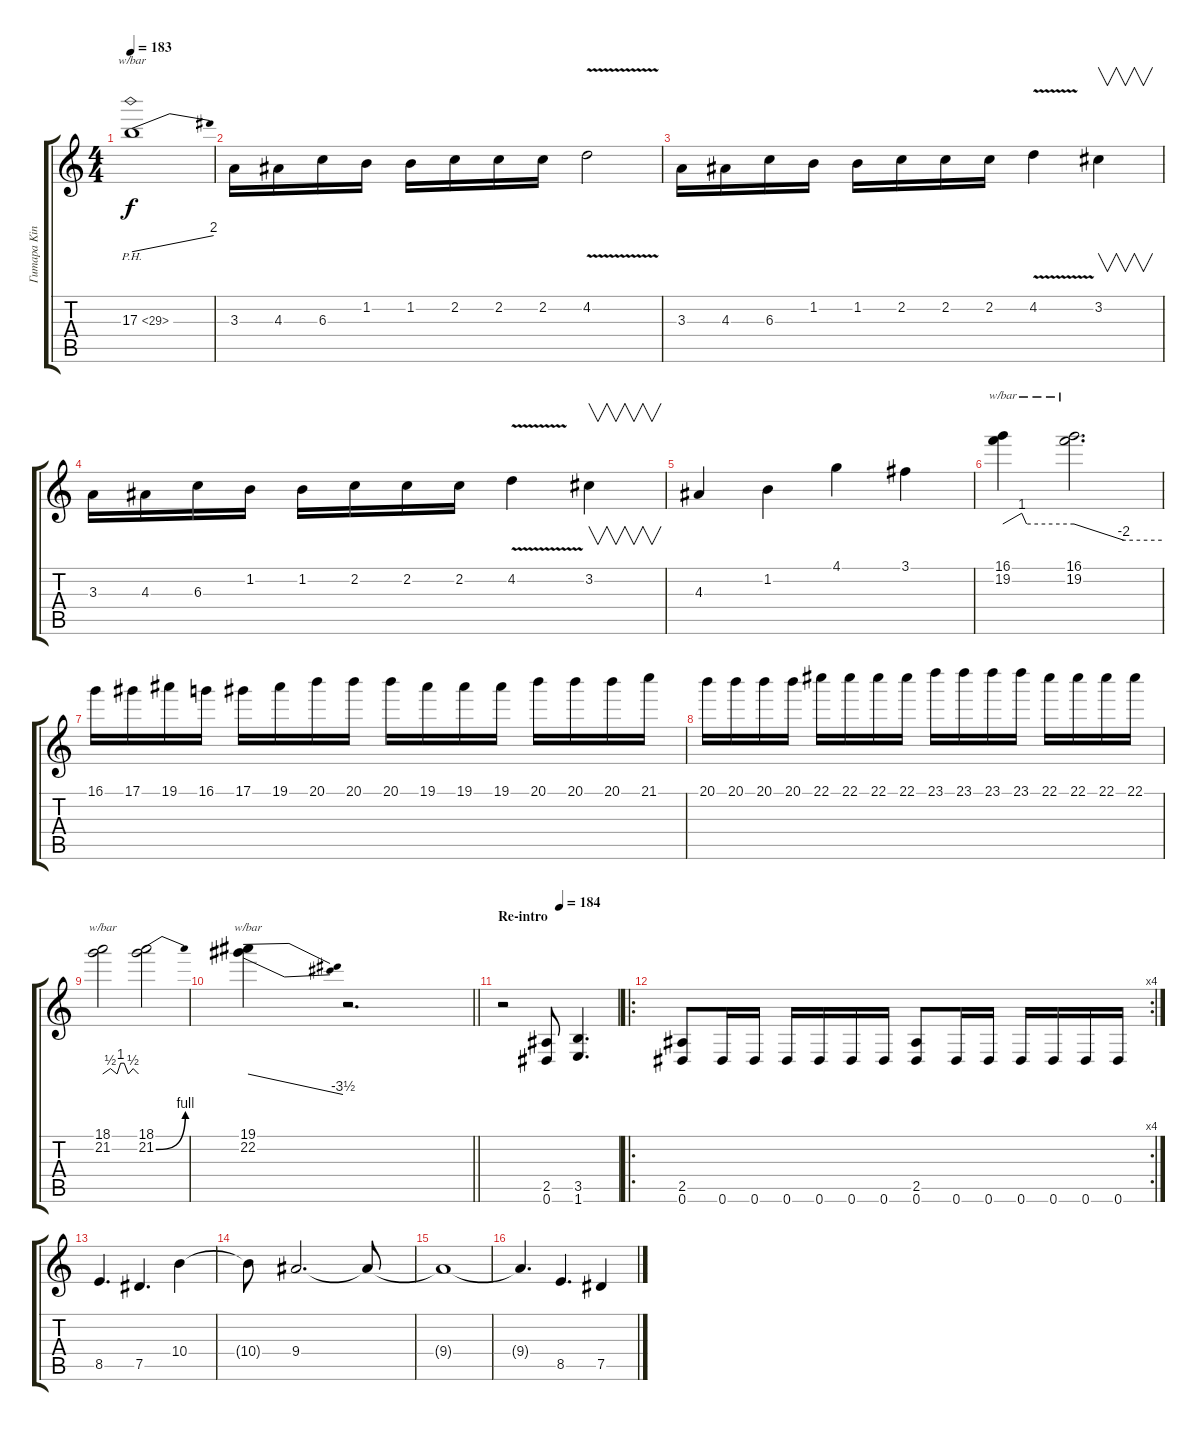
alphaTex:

\track ("Гитара King" "Гитара Kin") {instrument overdrivenguitar}
\staff {score tabs}
\tuning (Eb4 Bb3 Gb3 Db3 Ab2 Eb2) {hide}
\ts (4 4)
\tempo 183
\clef g2
\ks c
17.3{ph 12}.1{tbe (dive default 0 0 60 8) dy f} |
3.3.16 4.3.16 6.3.16 1.2.16 1.2.16 2.2.16 2.2.16 2.2.16 4.2{v}.2 |
3.3.16 4.3.16 6.3.16 1.2.16 1.2.16 2.2.16 2.2.16 2.2.16 4.2{v}.4 3.2.4{v} |
3.3.16 4.3.16 6.3.16 1.2.16 1.2.16 2.2.16 2.2.16 2.2.16 4.2{v}.4 3.2.4{v} |
4.3.4 1.2.4 4.1.4 3.1.4 |
(16.1 19.2).4{tbe (custom default 0 0 16 4 20 0 60 0)} (16.1 19.2).2{d tbe (custom default 0 0 34 -8 60 -8)} |
16.1.16 17.1.16 19.1.16 16.1.16 17.1.16 19.1.16 20.1.16 20.1.16 20.1.16 19.1.16 19.1.16 19.1.16 20.1.16 20.1.16 20.1.16 21.1.16 |
20.1.16 20.1.16 20.1.16 20.1.16 22.1.16 22.1.16 22.1.16 22.1.16 23.1.16 23.1.16 23.1.16 23.1.16 22.1.16 22.1.16 22.1.16 22.1.16 |
(18.1 21.2).2{tbe (custom default 0 0 13 2 24 0 30 4 36 4 43 0 51 2 60 0)} (18.1 21.2{be (bend 0 0 60 4)}).2 |
\barLineRight lightlight
(19.1 22.2).4{tbe (dive default 0 0 60 -14)} r.2{d} |
\section ("" "Re-intro")
\tempo (184 0.5)
r.2 (2.5 0.6).8 (3.5 1.6).4{d} |
\ro
\rc 4
(2.5 0.6).8 0.6.16 0.6.16 0.6.16 0.6.16 0.6.16 0.6.16 (2.5 0.6).8 0.6.16 0.6.16 0.6.16 0.6.16 0.6.16 0.6.16 |
8.5.4{d} 7.5.4{d} 10.4.4 |
10.4{t}.8 9.4.2{d} 9.4{t}.8 |
9.4{t}.1 |
9.4{t}.4{d} 8.5.4{d} 7.5.4
